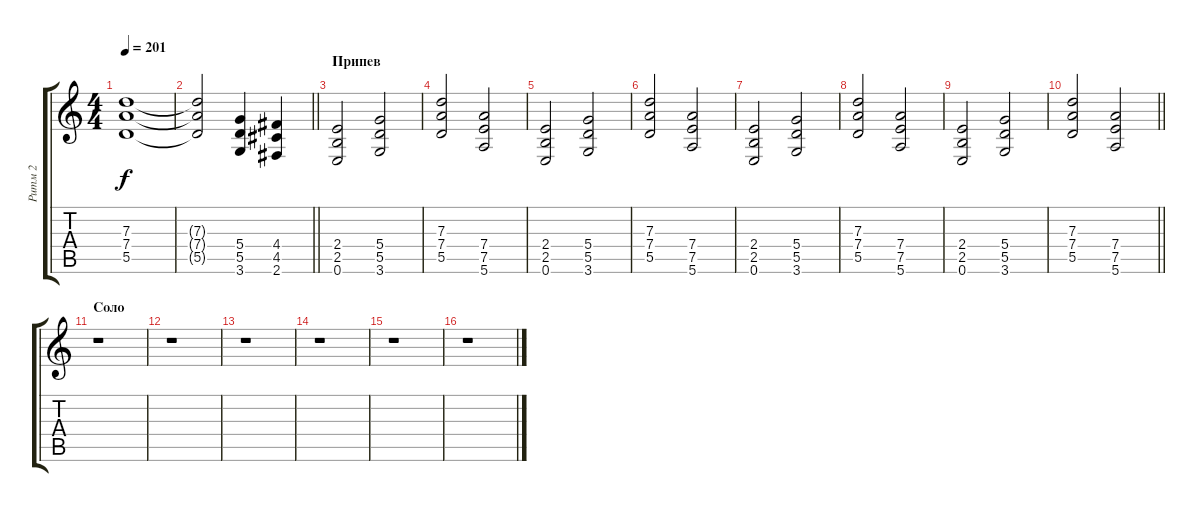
\track ("Ритм 2" "Ритм 2") {instrument distortionguitar}
\staff {score tabs}
\tuning (E4 B3 G3 D3 A2 E2) {hide}
\ts (4 4)
\tempo 201
\clef g2
\ks c
(7.3 7.4 5.5).1{dy f} |
\barLineRight lightlight
(7.3{t} 7.4{t} 5.5{t}).2 (5.4 5.5 3.6).4 (4.4 4.5 2.6).4 |
\section ("" "Припев")
(2.4 2.5 0.6).2 (5.4 5.5 3.6).2 |
(7.3 7.4 5.5).2 (7.4 7.5 5.6).2 |
(2.4 2.5 0.6).2 (5.4 5.5 3.6).2 |
(7.3 7.4 5.5).2 (7.4 7.5 5.6).2 |
(2.4 2.5 0.6).2 (5.4 5.5 3.6).2 |
(7.3 7.4 5.5).2 (7.4 7.5 5.6).2 |
(2.4 2.5 0.6).2 (5.4 5.5 3.6).2 |
\barLineRight lightlight
(7.3 7.4 5.5).2 (7.4 7.5 5.6).2 |
\section ("" "Соло")
r.1 |
r.1 |
r.1 |
r.1 |
r.1 |
r.1
